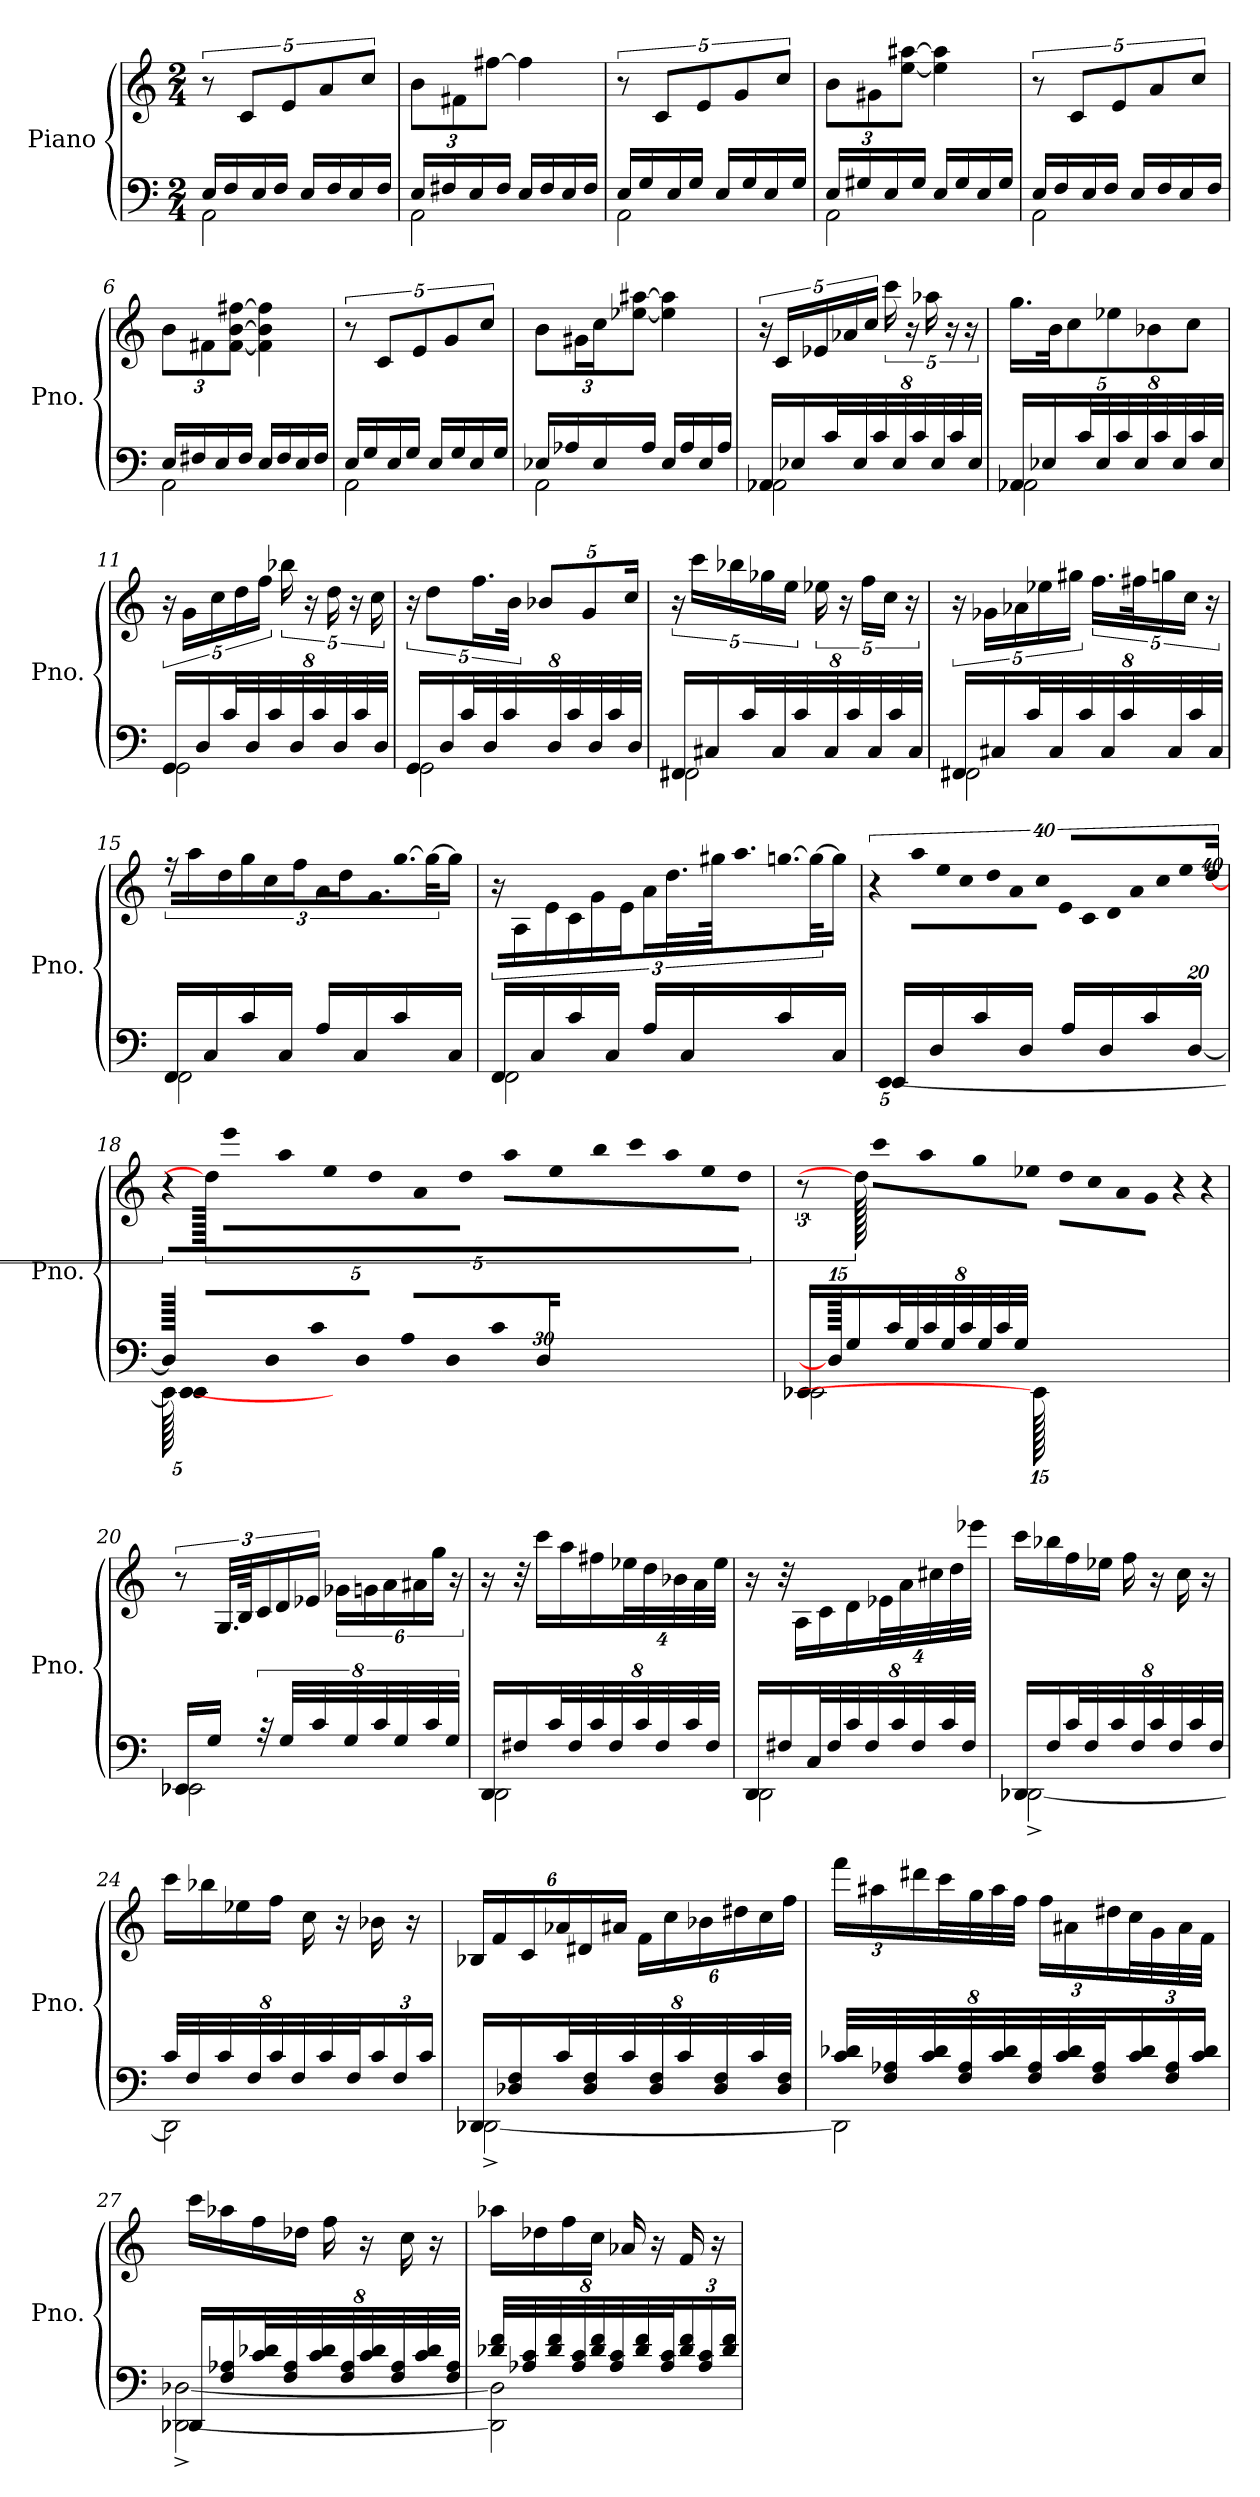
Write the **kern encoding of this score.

**kern	**kern
*part1	*part1
*staff2	*staff1
*I"Piano	*
*I'Pno.	*
*clefF4	*clefG2
*k[]	*k[]
*M2/4	*M2/4
*MM120	*MM120
=1	=1
*^	*
16E/LL	2AA\	10r
16F/	.	.
.	.	10c/L
16E/	.	.
16F/JJ	.	.
.	.	10e/
16E/LL	.	.
.	.	10a/
16F/	.	.
16E/	.	.
.	.	10cc/J
16F/JJ	.	.
=2	=2	=2
*	*	*Xbrackettup
16E/LL	2AA\	12b\L
16F#X/	.	.
.	.	12f#X\
16E/	.	.
.	.	[12ff#X\J
16F#/JJ	.	.
16E/LL	.	4ff#\]
16F#/	.	.
16E/	.	.
16F#/JJ	.	.
=3	=3	=3
*	*	*brackettup
16E/LL	2AA\	10r
16G/	.	.
.	.	10c/L
16E/	.	.
16G/JJ	.	.
.	.	10e/
16E/LL	.	.
.	.	10g/
16G/	.	.
16E/	.	.
.	.	10cc/J
16G/JJ	.	.
=4	=4	=4
*	*	*Xbrackettup
16E/LL	2AA\	12b\L
16G#X/	.	.
.	.	12g#X\
16E/	.	.
.	.	[12ee\ [12aa#X\J
16G#/JJ	.	.
16E/LL	.	4ee\] 4aa#\]
16G#/	.	.
16E/	.	.
16G#/JJ	.	.
!!LO:LB:g=z
=5	=5	=5
*	*	*brackettup
16E/LL	2AA\	10r
16F/	.	.
.	.	10c/L
16E/	.	.
16F/JJ	.	.
.	.	10e/
16E/LL	.	.
.	.	10a/
16F/	.	.
16E/	.	.
.	.	10cc/J
16F/JJ	.	.
=6	=6	=6
*	*	*Xbrackettup
16E/LL	2AA\	12b\L
16F#X/	.	.
.	.	12f#X\
16E/	.	.
.	.	[12f#\ [12b\ [12ff#X\J
16F#/JJ	.	.
16E/LL	.	4f#\] 4b\] 4ff#\]
16F#/	.	.
16E/	.	.
16F#/JJ	.	.
=7	=7	=7
*	*	*brackettup
16E/LL	2AA\	10r
16G/	.	.
.	.	10c/L
16E/	.	.
16G/JJ	.	.
.	.	10e/
16E/LL	.	.
.	.	10g/
16G/	.	.
16E/	.	.
.	.	10cc/J
16G/JJ	.	.
=8	=8	=8
*	*	*Xbrackettup
16E-X/LL	2AA\	12b\L
16A-X/	.	.
.	.	24g#X\L
16E-/	.	24cc\J
.	.	[12ee-X\ [12aa#X\J
16A-/JJ	.	.
16E-/LL	.	4ee-\] 4aa#\]
16A-/	.	.
16E-/	.	.
16A-/JJ	.	.
!!LO:LB:g=z
=9	=9	=9
*	*	*brackettup
16AA-X/LL	2AA-\	20r
.	.	20c/LL
16E-X/	.	.
.	.	20e-X/
*Xbrackettup	*	*
64%3c/	.	.
.	.	20a-X/
64%3E-/	.	.
.	.	20cc/JJ
64%3c/	.	.
.	.	20ccc\
64%3E-/	.	.
.	.	20r
64%3c/	.	.
.	.	20aa-X\
64%3E-/	.	.
.	.	20r
64%3c/	.	.
.	.	20r
64%3E-/JJ	.	.
=10	=10	=10
*	*	*Xbrackettup
16AA-X/LL	2AA-\	20.gg\LL
16E-X/	.	.
.	.	40b\JK
.	.	10cc\
64%3c/	.	.
64%3E-/	.	.
.	.	10ee-X\
64%3c/	.	.
64%3E-/	.	.
.	.	10b-X\
64%3c/	.	.
64%3E-/	.	.
.	.	10cc\J
64%3c/	.	.
64%3E-/JJ	.	.
!!LO:LB:g=z
=11	=11	=11
*	*	*brackettup
16GG/LL	2GG\	20r
.	.	20g\LL
16D/	.	.
.	.	20cc\
64%3c/	.	.
.	.	20dd\
64%3D/	.	.
.	.	20ff\JJ
64%3c/	.	.
.	.	20bb-X\
64%3D/	.	.
.	.	20r
64%3c/	.	.
.	.	20dd\
64%3D/	.	.
.	.	20r
64%3c/	.	.
.	.	20cc\
64%3D/JJ	.	.
=12	=12	=12
16GG/LL	2GG\	20r
.	.	10dd\L
16D/	.	.
64%3c/	.	.
.	.	20.ff\L
64%3D/	.	.
64%3c/	.	.
.	.	40b\JJk
.	.	10b-X/L
64%3D/	.	.
64%3c/	.	.
.	.	10g/
64%3D/	.	.
64%3c/	.	.
.	.	20cc/Jk
64%3D/JJ	.	.
!!LO:PB:g=z
=13	=13	=13
16FF#X/LL	2FF#\	20r
.	.	20ccc\LL
16C#X/	.	.
.	.	20bb-X\
64%3c/	.	.
.	.	20gg-X\
64%3C#/	.	.
.	.	20ee\JJ
64%3c/	.	.
.	.	20ee-X\
64%3C#/	.	.
.	.	20r
64%3c/	.	.
.	.	20ff\LL
64%3C#/	.	.
.	.	20cc\JJ
64%3c/	.	.
.	.	20r
64%3C#/JJ	.	.
=14	=14	=14
16FF#X/LL	2FF#\	20r
.	.	20g-X\LL
16C#X/	.	.
.	.	20a-X\
64%3c/	.	.
.	.	20ee-X\
64%3C#/	.	.
.	.	20gg#X\JJ
64%3c/	.	.
.	.	20.ff\LL
64%3C#/	.	.
64%3c/	.	.
.	.	40ff#X\K
.	.	20ggn\
64%3C#/	.	.
.	.	20cc\JJ
64%3c/	.	.
.	.	20r
64%3C#/JJ	.	.
!!LO:LB:g=z
=15	=15	=15
16FF/LL	2FF\	24r
.	.	24aa\LL
16C/	.	.
.	.	24dd\
16c/	.	24gg\
.	.	24cc\
16C/JJ	.	.
.	.	24ff\JJ
16A/LL	.	24a\LL
.	.	24dd\
16C/	.	.
*	*	*Xbrackettup
!	!	!LO:N:vis=16.
.	.	24g\
!	!	!LO:N:vis=16.
16c/	.	[24gg\J
.	.	48gg\J_
16C/JJ	.	16gg\J]
=16	=16	=16
*	*	*brackettup
16FF/LL	2FF\	24r
.	.	24A/LL
16C/	.	.
.	.	24e/
16c/	.	24c/
.	.	24g/
16C/JJ	.	.
.	.	24e/JJ
16A/LL	.	24a\LL
.	.	48.dd\L
16C/	.	.
.	.	96gg#X\JK
*	*	*Xbrackettup
!	!	!LO:N:vis=16.
.	.	24aa\
!	!	!LO:N:vis=16.
16c/	.	[24ggn\J
.	.	48gg\J_
16C/JJ	.	16gg\J]
=17	=17	=17
*	*	*brackettup
!	!	!LO:N:vis=16
320ryy	320ryy	640%23r
16EE/LL	[320%159EE\	.
!	!	!LO:N:vis=16
.	.	640%23aa\LL
16D/	.	.
!	!	!LO:N:vis=16
.	.	640%23ee\
!	!	!LO:N:vis=16
.	.	640%23cc\
16c/	.	.
!	!	!LO:N:vis=16
.	.	640%23dd\
!	!	!LO:N:vis=16
.	.	640%23a\
16D/JJ	.	.
!	!	!LO:N:vis=16
.	.	640%23cc\JJ
!	!	!LO:N:vis=16
.	.	640%23e/LL
16A/LL	.	.
!	!	!LO:N:vis=16
.	.	640%23c/
16D/	.	.
!	!	!LO:N:vis=16
.	.	640%23d/
!	!	!LO:N:vis=16
.	.	640%23a/
16c/	.	.
!	!	!LO:N:vis=16
.	.	640%23cc/
!	!	!LO:N:vis=16
.	.	640%23ee/
[320%19D/JJ	.	.
.	.	[640%21dd/JJ
!!LO:LB:g=z
=18	=18	=18
!	!	!LO:N:vis=16
320D/JJ]	320EE\]	640%23r
16EE/LL	[480%239EE\	.
.	.	320dd/JJ]
!	!	!LO:N:vis=16
.	.	640%23eee\LL
16D/	.	.
!	!	!LO:N:vis=16
.	.	640%23aa\
!	!	!LO:N:vis=16
.	.	640%23ee\
16c/	.	.
!	!	!LO:N:vis=16
.	.	640%23dd\
!	!	!LO:N:vis=16
.	.	640%23a\
16D/JJ	.	.
!	!	!LO:N:vis=16
.	.	640%23dd\JJ
16A/LL	.	.
!	!	!LO:N:vis=16
.	.	640%23aa\LL
!	!	!LO:N:vis=64%9
.	.	640%17ee\L
16D/	.	.
!	!	!LO:N:vis=64
.	.	1920%17bb\JK
!	!	!LO:N:vis=16
.	.	640%23ccc\
!	!	!LO:N:vis=16
.	.	640%23aa\
16c/	.	.
!	!	!LO:N:vis=16
.	.	640%23ee\J
.	.	[1920%133dd\J
[480%29D/JJ	.	.
480ryy	480ryy	.
=19	=19	=19
16EE-X/LL	2EE-\	12r
480D/]	.	.
16G/	.	.
.	.	480dd\]
.	.	24ccc\LL
64%3c/	.	24aa\
.	.	24gg\
64%3G/	.	.
.	.	24ee-X\JJ
64%3c/	.	.
.	.	24dd\LL
64%3G/	.	.
.	.	24cc\
64%3c/	.	.
.	.	24a\
64%3G/	.	.
.	.	24g\JJ
64%3c/	.	.
.	.	24r
64%3G/JJ	.	.
.	.	24r
.	480EE\]	.
!!LO:LB:g=z
=20	=20	=20
16EE-X/LL	2EE-\	12r
16G/JJ	.	.
.	.	48.G/LLL
.	.	96B/JK
*brackettup	*	*
64%3r	.	24c/
.	.	24d/
64%3G/LL	.	.
.	.	24e-X/JJ
64%3c/	.	.
.	.	24g-X\LL
64%3G/	.	.
.	.	24gn\
64%3c/	.	.
.	.	24a\
64%3G/	.	.
.	.	24a#X\
64%3c/	.	.
.	.	24gg\JJ
64%3G/JJ	.	.
.	.	24r
=21	=21	=21
16DD/LL	2DD\	16r
16F#X/	.	32r
.	.	16ccc\LL
*Xbrackettup	*	*
64%3c/	.	.
.	.	16aa\
64%3F#/	.	.
64%3c/	.	16ff#X\
64%3F#/	.	.
*	*	*Xbrackettup
.	.	64%3ee-X\
64%3c/	.	.
.	.	64%3dd\
64%3F#/	.	.
.	.	64%3b-X\
64%3c/	.	.
.	.	64%3a\
64%3F#/JJ	.	.
.	.	32ee-\JJk
!!LO:LB:g=z
=22	=22	=22
16DD/LL	2DD\	16r
16F#X/	.	32r
.	.	16A\LL
64%3C/	.	.
.	.	16c\
64%3F#/	.	.
64%3c/	.	16d\
64%3F#/	.	.
.	.	64%3e-X\
64%3c/	.	.
.	.	64%3a\
64%3F#/	.	.
.	.	64%3cc#X\
64%3c/	.	.
.	.	64%3dd\
64%3F#/JJ	.	.
.	.	32eee-X\JJk
=23	=23	=23
16DD-X/LL	[2DD-^\	16ccc\LL
16F/	.	16bb-X\
64%3c/	.	16ff\
64%3F/	.	.
.	.	16ee-X\JJ
64%3c/	.	.
.	.	16ff\
64%3F/	.	.
64%3c/	.	16r
64%3F/	.	.
.	.	16cc\
64%3c/	.	.
.	.	16r
64%3F/JJ	.	.
=24	=24	=24
64%3c/LL	2DD-\]	16ccc\LL
64%3F/	.	.
.	.	16bb-X\
64%3c/	.	.
.	.	16ee-X\
64%3F/	.	.
64%3c/	.	16ff\JJ
64%3F/	.	.
.	.	16cc\
64%3c/	.	.
.	.	16r
64%3F/	.	.
24c/	.	16b-X\
24F/	.	.
.	.	16r
24c/JJ	.	.
!!LO:PB:g=z
=25	=25	=25
16DD-X/LL	[2DD-^\	24B-X/LL
.	.	24f/
16D-X/ 16F/	.	.
.	.	24c/
64%3c/	.	24a-X/
.	.	24d#X/
64%3D-/ 64%3F/	.	.
.	.	24a#X/JJ
64%3c/	.	.
.	.	24f\LL
64%3D-/ 64%3F/	.	.
.	.	24cc\
64%3c/	.	.
.	.	24b-X\
64%3D-/ 64%3F/	.	.
.	.	24dd#X\
64%3c/	.	.
.	.	24cc\
64%3D-/ 64%3F/JJ	.	.
.	.	24ff\JJ
=26	=26	=26
64%3c/ 64%3d-X/LL	2DD-\]	24fff\LL
.	.	24aa#X\
64%3F/ 64%3A-X/	.	.
.	.	24ddd#X\
64%3c/ 64%3d-/	.	.
.	.	32ccc\L
64%3F/ 64%3A-/	.	.
.	.	32gg\
64%3c/ 64%3d-/	.	32aa#\
.	.	32ff\JJJ
64%3F/ 64%3A-/	.	.
.	.	24ff\LL
64%3c/ 64%3d-/	.	.
.	.	24a#X\
64%3F/ 64%3A-/	.	.
.	.	24dd#X\
24c/ 24d-/	.	32cc\L
.	.	32g\
24F/ 24A-/	.	.
.	.	32a#\
24c/ 24d-/JJ	.	.
.	.	32f\JJJ
!!LO:LB:g=z
=27	=27	=27
16DD-X/LL	[2DD-\^ [2D-X\^	16ccc\LL
16F/ 16A-X/	.	16aa-X\
64%3c/ 64%3d-X/	.	16ff\
64%3F/ 64%3A-/	.	.
.	.	16dd-X\JJ
64%3c/ 64%3d-/	.	.
.	.	16ff\
64%3F/ 64%3A-/	.	.
64%3c/ 64%3d-/	.	16r
64%3F/ 64%3A-/	.	.
.	.	16cc\
64%3c/ 64%3d-/	.	.
.	.	16r
64%3F/ 64%3A-/JJ	.	.
=28	=28	=28
64%3d-X/ 64%3f/LL	2DD-\] 2D-\]	16aa-X\LL
64%3A-X/ 64%3c/	.	.
.	.	16dd-X\
64%3d-/ 64%3f/	.	.
.	.	16ff\
64%3A-/ 64%3c/	.	.
64%3d-/ 64%3f/	.	16cc\JJ
64%3A-/ 64%3c/	.	.
.	.	16a-X/
64%3d-/ 64%3f/	.	.
.	.	16r
64%3A-/ 64%3c/	.	.
24d-/ 24f/	.	16f/
24A-/ 24c/	.	.
.	.	16r
24d-/ 24f/JJ	.	.
*v	*v	*
=	=
*-	*-
